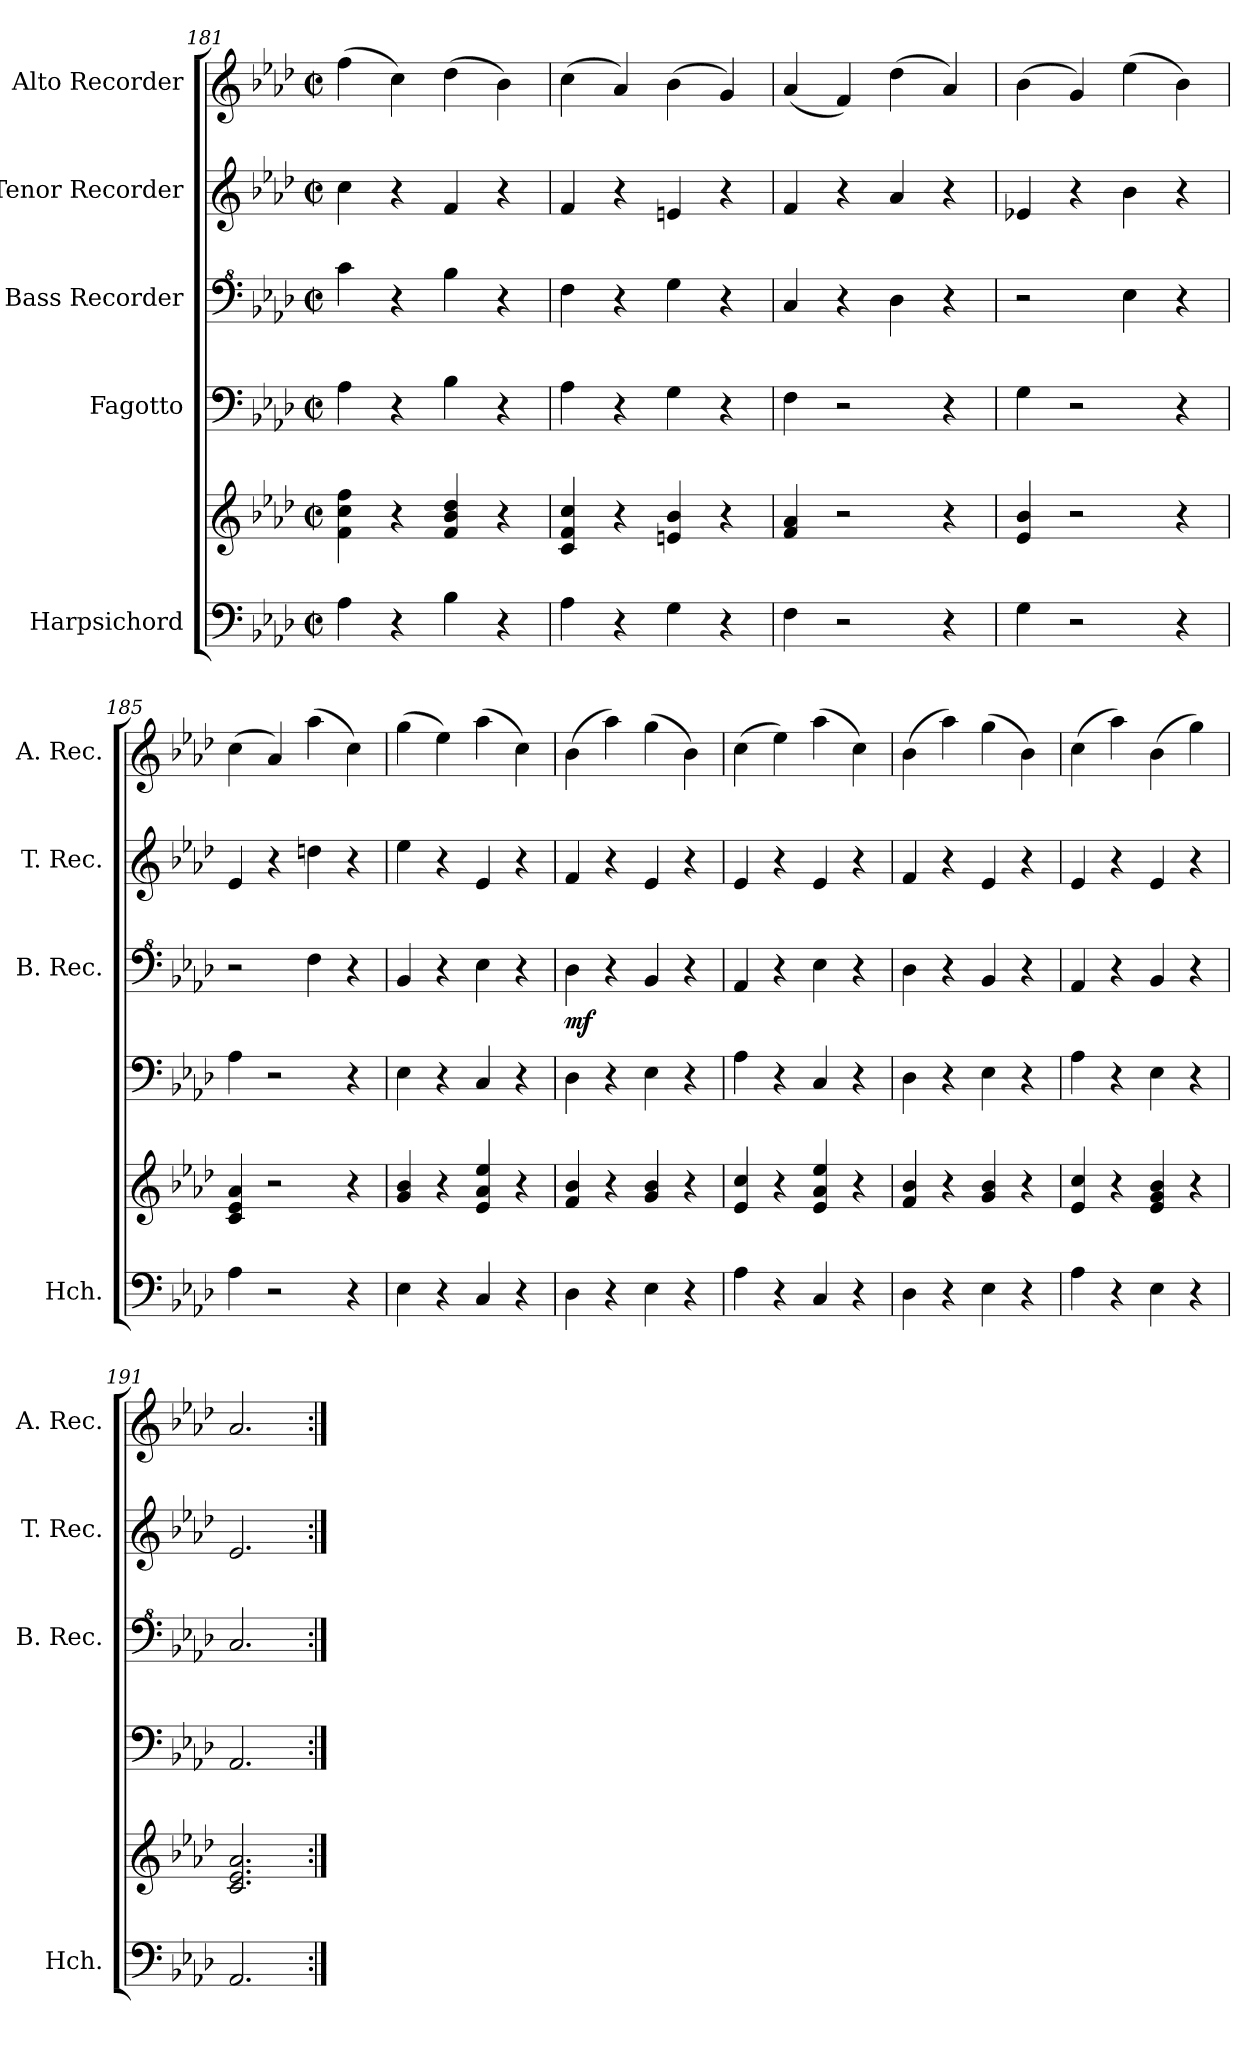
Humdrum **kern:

**kern	**kern	**kern	**kern	**dynam	**kern	**kern
*part5	*part5	*part4	*part3	*part3	*part2	*part1
*staff6	*staff5	*staff4	*staff3	*staff3	*staff2	*staff1
*I"Harpsichord	*	*I"Fagotto	*I"Bass Recorder	*	*I"Tenor Recorder	*I"Alto Recorder
*I'Hch.	*	*	*I'B. Rec.	*	*I'T. Rec.	*I'A. Rec.
*clefF4	*clefG2	*clefF4	*clefF^4	*	*clefG2	*clefG2
*k[b-e-a-d-]	*k[b-e-a-d-]	*k[b-e-a-d-]	*k[b-e-a-d-]	*	*k[b-e-a-d-]	*k[b-e-a-d-]
*M2/2	*M2/2	*M2/2	*M2/2	*	*M2/2	*M2/2
*met(c|)	*met(c|)	*met(c|)	*met(c|)	*	*met(c|)	*met(c|)
=181	=181	=181	=181	=181	=181	=181
4A-\	4f\ 4cc\ 4ff\	4A-\	4cc\	.	4cc\	(4ff\
4r	4r	4r	4r	.	4r	4cc\)
4B-\	4f/ 4b-/ 4dd-/	4B-\	4b-\	.	4f/	(4dd-\
4r	4r	4r	4r	.	4r	4b-\)
=182	=182	=182	=182	=182	=182	=182
4A-\	4c/ 4f/ 4cc/	4A-\	4f\	.	4f/	(4cc\
4r	4r	4r	4r	.	4r	4a-/)
4G\	4en/ 4b-/	4G\	4g\	.	4en/	(4b-\
4r	4r	4r	4r	.	4r	4g/)
=183	=183	=183	=183	=183	=183	=183
4F\	4f/ 4a-/	4F\	4c/	.	4f/	(4a-/
2r	2r	2r	4r	.	4r	4f/)
.	.	.	4d-\	.	4a-/	(4dd-\
4r	4r	4r	4r	.	4r	4a-/)
=184	=184	=184	=184	=184	=184	=184
4G\	4e-/ 4b-/	4G\	2r	.	4e-X/	(4b-\
2r	2r	2r	.	.	4r	4g/)
.	.	.	4e-\	.	4b-\	(4ee-\
4r	4r	4r	4r	.	4r	4b-\)
=185	=185	=185	=185	=185	=185	=185
4A-\	4c/ 4e-/ 4a-/	4A-\	2r	.	4e-/	(4cc\
2r	2r	2r	.	.	4r	4a-/)
.	.	.	4f\	.	4ddn\	(4aa-\
4r	4r	4r	4r	.	4r	4cc\)
=186	=186	=186	=186	=186	=186	=186
4E-\	4g/ 4b-/	4E-\	4B-/	.	4ee-\	(4gg\
4r	4r	4r	4r	.	4r	4ee-\)
4C/	4e-/ 4a-/ 4ee-/	4C/	4e-\	.	4e-/	(4aa-\
4r	4r	4r	4r	.	4r	4cc\)
=187	=187	=187	=187	=187	=187	=187
!	!	!	!	!LO:DY:b	!	!
4D-\	4f/ 4b-/	4D-\	4d-\	mf	4f/	(4b-\
4r	4r	4r	4r	.	4r	4aa-\)
4E-\	4g/ 4b-/	4E-\	4B-/	.	4e-/	(4gg\
4r	4r	4r	4r	.	4r	4b-\)
=188	=188	=188	=188	=188	=188	=188
4A-\	4e-/ 4cc/	4A-\	4A-/	.	4e-/	(4cc\
4r	4r	4r	4r	.	4r	4ee-\)
4C/	4e-/ 4a-/ 4ee-/	4C/	4e-\	.	4e-/	(4aa-\
4r	4r	4r	4r	.	4r	4cc\)
=189	=189	=189	=189	=189	=189	=189
4D-\	4f/ 4b-/	4D-\	4d-\	.	4f/	(4b-\
4r	4r	4r	4r	.	4r	4aa-\)
4E-\	4g/ 4b-/	4E-\	4B-/	.	4e-/	(4gg\
4r	4r	4r	4r	.	4r	4b-\)
=190	=190	=190	=190	=190	=190	=190
4A-\	4e-/ 4cc/	4A-\	4A-/	.	4e-/	(4cc\
4r	4r	4r	4r	.	4r	4aa-\)
4E-\	4e-/ 4g/ 4b-/	4E-\	4B-/	.	4e-/	(4b-\
4r	4r	4r	4r	.	4r	4gg\)
=191	=191	=191	=191	=191	=191	=191
2.AA-/	2.c/ 2.e-/ 2.a-/	2.AA-/	2.c/	.	2.e-/	2.a-/
=:|!	=:|!	=:|!	=:|!	=:|!	=:|!	=:|!
*-	*-	*-	*-	*-	*-	*-
